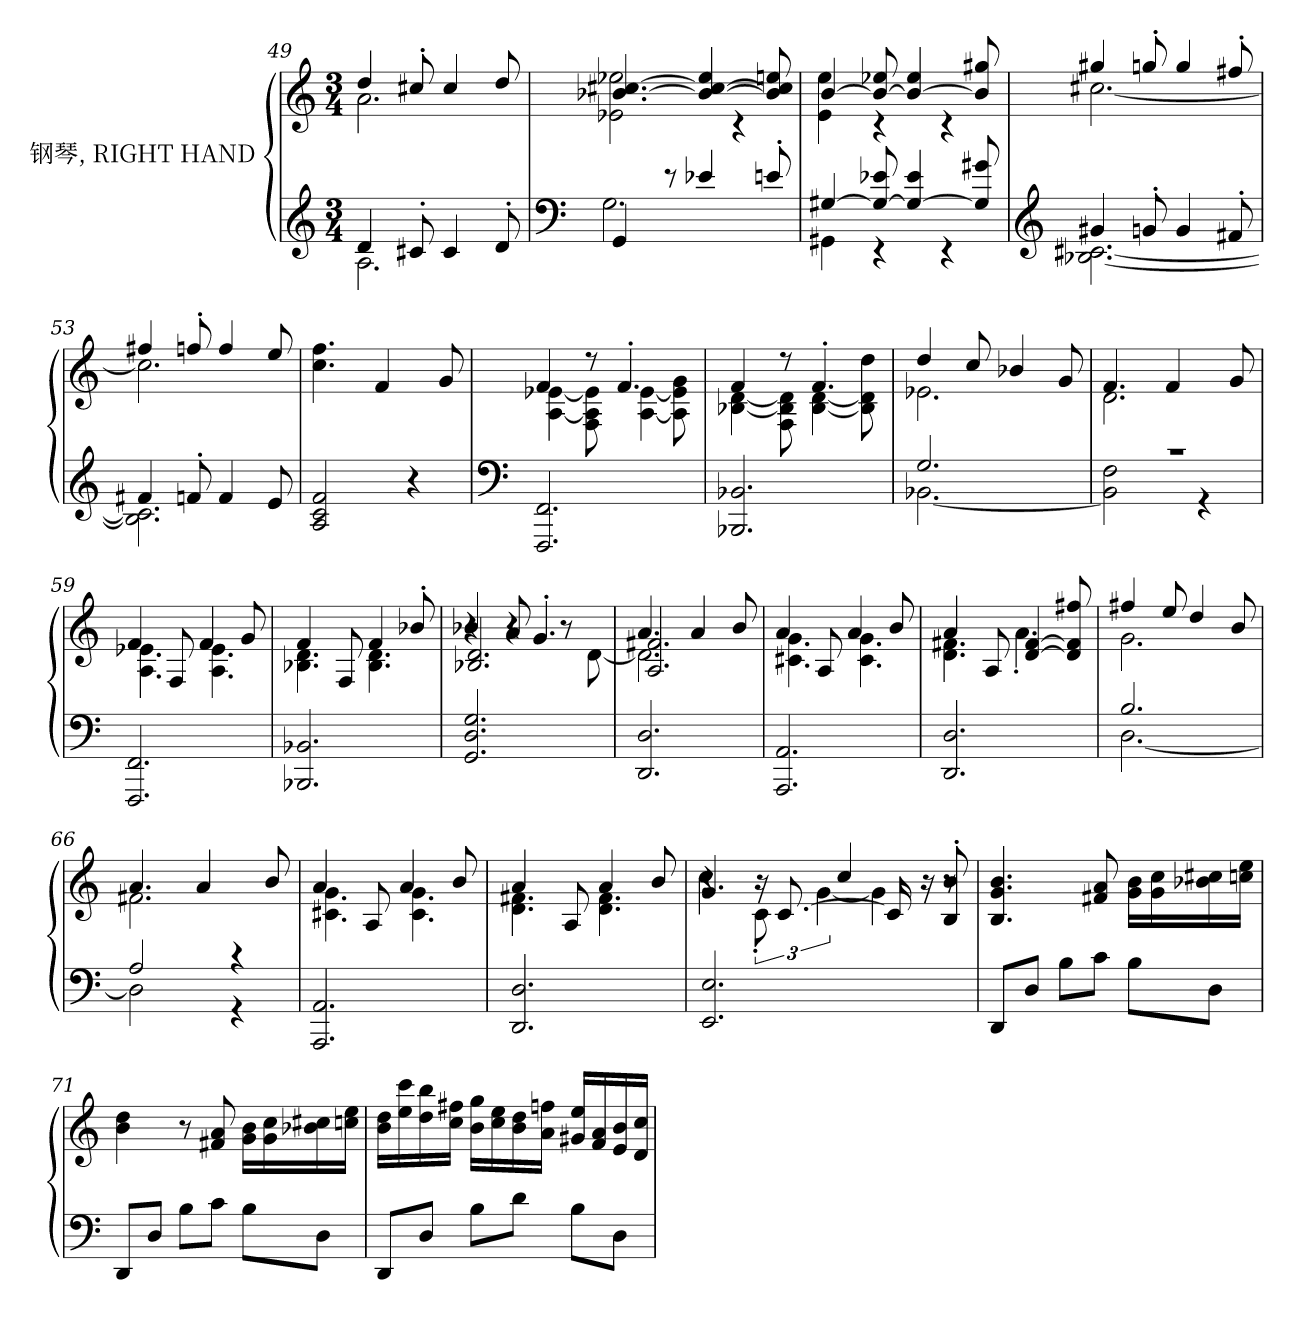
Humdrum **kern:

**kern	**kern
*part1	*part1
*staff2	*staff1
*I"钢琴, RIGHT HAND	*
*clefG2	*clefG2
*k[]	*k[]
*M3/4	*M3/4
=49	=49
*^	*^
4d/	2.A\	4dd/	2.a\
8c#X'/	.	8cc#X'/	.
4c#/	.	4cc#/	.
8d'/	.	8dd/	.
!!LO:LB:g=z	!!
=50	=50	=50	=50
*clefF4	*	*	*
4GG/	2.G\	[4.b-X/ [4.cc#X/	2e-X\ 2ee-X\
8r	.	.	.
4e-X/	.	4b-/_ 4cc#/_ 4ee-/	.
.	.	.	4r
8en'/	.	8b-/] 8cc#/] 8een/	.
=51	=51	=51	=51
[4G#X/	4GG#X\	[4b/	4e\ 4ee\
8G#/_ 8e-X/	4r	8b/_ 8ee-X/	4r
4G#/_ 4e-/	.	4b/_ 4ee-/	.
.	4r	.	4r
8G#/] 8g#X/	.	8b/] 8gg#X/	.
=52	=52	=52	=52
*clefG2	*	*	*
4g#X/	[2.B-X\ [2.c#X\	4gg#X/	[2.cc#X\
8gn'/	.	8ggn'/	.
4g/	.	4gg/	.
8f#X'/	.	8ff#X'/	.
=53	=53	=53	=53
4f#X/	2.B-\] 2.c#\]	4ff#X/	2.cc#\]
8fn'/	.	8ffn'/	.
4f/	.	4ff/	.
8e/	.	8ee/	.
*v	*v	*	*
*	*v	*v
=54	=54
2A/ 2c/ 2f/	4.cc\ 4.ff\
.	4f/
4r	.
.	8g/
!!LO:LB:g=z
=55	=55
*clefF4	*
*	*^
2.FFF/ 2.FF/	4f/	[4A\ [4e-X\
.	8r	8F\ 8A\] 8e-\]
.	4.f'/	[4A\ [4e-\
.	.	8A\] 8e-\] 8g\
=56	=56	=56
2.BBB-X/ 2.BB-X/	4f/	[4B-X\ [4d\
.	8r	8F\ 8B-\] 8d\]
.	4.f'/	[4B-\ [4d\
.	.	8B-\] 8d\] 8dd\
=57	=57	=57
*^	*	*
2.G/	[2.BB-X\	4dd/	2.e-X\
.	.	8cc/	.
.	.	4b-X/	.
.	.	8g/	.
=58	=58	=58	=58
2.r	2BB-\] 2F\	4.f/	2.d\
.	.	4f/	.
.	4r	.	.
.	.	8g/	.
*v	*v	*	*
=59	=59	=59
2.FFF/ 2.FF/	4f/	4.A\ 4.e-X\
.	8F/	.
.	4f/	4.A\ 4.e-\
.	8g/	.
=60	=60	=60
2.BBB-X/ 2.BB-X/	4f/	4.B-X\ 4.d\
.	8F/	.
.	4f/	4.B-\ 4.d\
.	8b-X'/	.
!!LO:LB:g=z
=61	=61	=61
*	*	*^
2.GG/ 2.D/ 2.G/	4b-X/	4r	2.B-X/ 2.d/
.	8a/	4r	.
.	4.g'/	.	.
.	.	8r	.
.	.	[8d\	.
=62	=62	=62	=62
2.DD/ 2.D/	4.a/	2.d\]	2.A/ 2.f#X/
.	4a/	.	.
.	8b/	.	.
*	*	*v	*v
=63	=63	=63
2.AAA/ 2.AA/	4a/	4.c#X\ 4.g\
.	8A/	.
.	4a/	4.c#\ 4.g\
.	8b/	.
=64	=64	=64
2.DD/ 2.D/	4a/	4.d\ 4.f#X\
.	8A/	.
.	[4d/ [4f#/	4.a'\
.	8d/] 8f#/] 8ff#X/	.
=65	=65	=65
*^	*	*
2.B/	[2.D\	4ff#X/	2.g\
.	.	8ee/	.
.	.	4dd/	.
.	.	8b/	.
=66	=66	=66	=66
2A/	2D\]	4.a/	2.f#X\
.	.	4a/	.
4r	4r	.	.
.	.	8b/	.
*v	*v	*	*
!!LO:PB:g=z	!!
=67	=67	=67
2.AAA/ 2.AA/	4a/	4.c#X\ 4.g\
.	8A/	.
.	4a/	4.c#\ 4.g\
.	8b/	.
=68	=68	=68
2.DD/ 2.D/	4a/	4.d\ 4.f#X\
.	8A/	.
.	4a/	4.d\ 4.f#\
.	8b/	.
=69	=69	=69
*	*	*^
2.EE/ 2.E/	4.g/	4cc\	4r
.	.	12c'\	16r
.	.	.	[8.c/
.	.	[6g\	.
.	4cc/	.	.
.	.	4g\]	16c/]
.	.	.	16r
.	8B/' 8b/'	.	8r
*	*v	*v	*v
=70	=70
8DD/L	4.B/ 4.g/ 4.b/
8D/J	.
8B\L	.
8c\J	8f#X/ 8a/
8B\L	16g\ 16b\LL
.	16g\ 16cc\
8D\J	16b-X\ 16cc#X\
.	16ccn\ 16ee\JJ
!!LO:LB:g=z
=71	=71
8DD/L	4b\ 4dd\
8D/J	.
8B\L	8r
8c\J	8f#X/ 8a/
8B\L	16g\ 16b\LL
.	16g\ 16cc\
8D\J	16b-X\ 16cc#X\
.	16ccn\ 16ee\JJ
=72	=72
8DD/L	16b\ 16dd\LL
.	16ee\ 16ccc\
8D/J	16dd\ 16bb\
.	16cc\ 16ff#X\JJ
8B\L	16b\ 16gg\LL
.	16cc\ 16ee\
8d\J	16b\ 16dd\
.	16a\ 16ffn\JJ
8B\L	16g#X/ 16ee/LL
.	16f/ 16a/
8D\J	16e/ 16b/
.	16d/ 16cc/JJ
=	=
*-	*-
